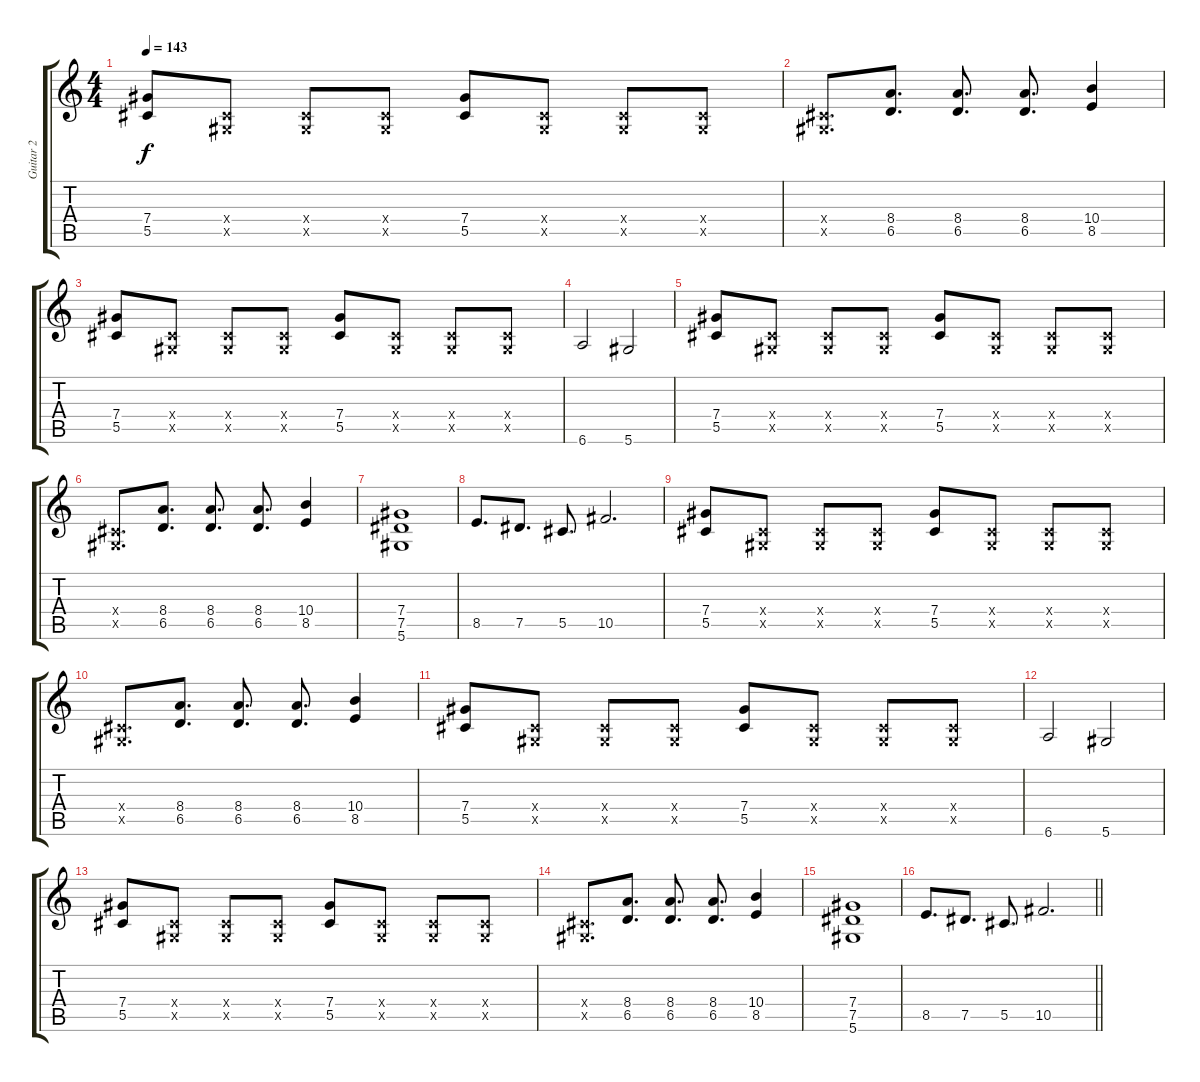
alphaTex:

\track ("Guitar 2" "Guitar 2") {instrument overdrivenguitar}
\staff {score tabs}
\tuning (Eb4 Bb3 Gb3 Db3 Ab2 Eb2) {hide}
\ts (4 4)
\tempo 143
\clef g2
\ks c
(7.4 5.5).8{dy f} (0.4{x} 0.5{x}).8 (0.4{x} 0.5{x}).8 (0.4{x} 0.5{x}).8 (7.4 5.5).8 (0.4{x} 0.5{x}).8 (0.4{x} 0.5{x}).8 (0.4{x} 0.5{x}).8 |
(0.4{x} 0.5{x}).8{d} (8.4 6.5).8{d} (8.4 6.5).8{d} (8.4 6.5).8{d} (10.4 8.5).4 |
(7.4 5.5).8 (0.4{x} 0.5{x}).8 (0.4{x} 0.5{x}).8 (0.4{x} 0.5{x}).8 (7.4 5.5).8 (0.4{x} 0.5{x}).8 (0.4{x} 0.5{x}).8 (0.4{x} 0.5{x}).8 |
6.6.2 5.6.2 |
(7.4 5.5).8 (0.4{x} 0.5{x}).8 (0.4{x} 0.5{x}).8 (0.4{x} 0.5{x}).8 (7.4 5.5).8 (0.4{x} 0.5{x}).8 (0.4{x} 0.5{x}).8 (0.4{x} 0.5{x}).8 |
(0.4{x} 0.5{x}).8{d} (8.4 6.5).8{d} (8.4 6.5).8{d} (8.4 6.5).8{d} (10.4 8.5).4 |
(7.4 7.5 5.6).1 |
8.5.8{d} 7.5.8{d} 5.5.8{d} 10.5.2{d} |
(7.4 5.5).8 (0.4{x} 0.5{x}).8 (0.4{x} 0.5{x}).8 (0.4{x} 0.5{x}).8 (7.4 5.5).8 (0.4{x} 0.5{x}).8 (0.4{x} 0.5{x}).8 (0.4{x} 0.5{x}).8 |
(0.4{x} 0.5{x}).8{d} (8.4 6.5).8{d} (8.4 6.5).8{d} (8.4 6.5).8{d} (10.4 8.5).4 |
(7.4 5.5).8 (0.4{x} 0.5{x}).8 (0.4{x} 0.5{x}).8 (0.4{x} 0.5{x}).8 (7.4 5.5).8 (0.4{x} 0.5{x}).8 (0.4{x} 0.5{x}).8 (0.4{x} 0.5{x}).8 |
6.6.2 5.6.2 |
(7.4 5.5).8 (0.4{x} 0.5{x}).8 (0.4{x} 0.5{x}).8 (0.4{x} 0.5{x}).8 (7.4 5.5).8 (0.4{x} 0.5{x}).8 (0.4{x} 0.5{x}).8 (0.4{x} 0.5{x}).8 |
(0.4{x} 0.5{x}).8{d} (8.4 6.5).8{d} (8.4 6.5).8{d} (8.4 6.5).8{d} (10.4 8.5).4 |
(7.4 7.5 5.6).1 |
\barLineRight lightlight
8.5.8{d} 7.5.8{d} 5.5.8{d} 10.5.2{d}
